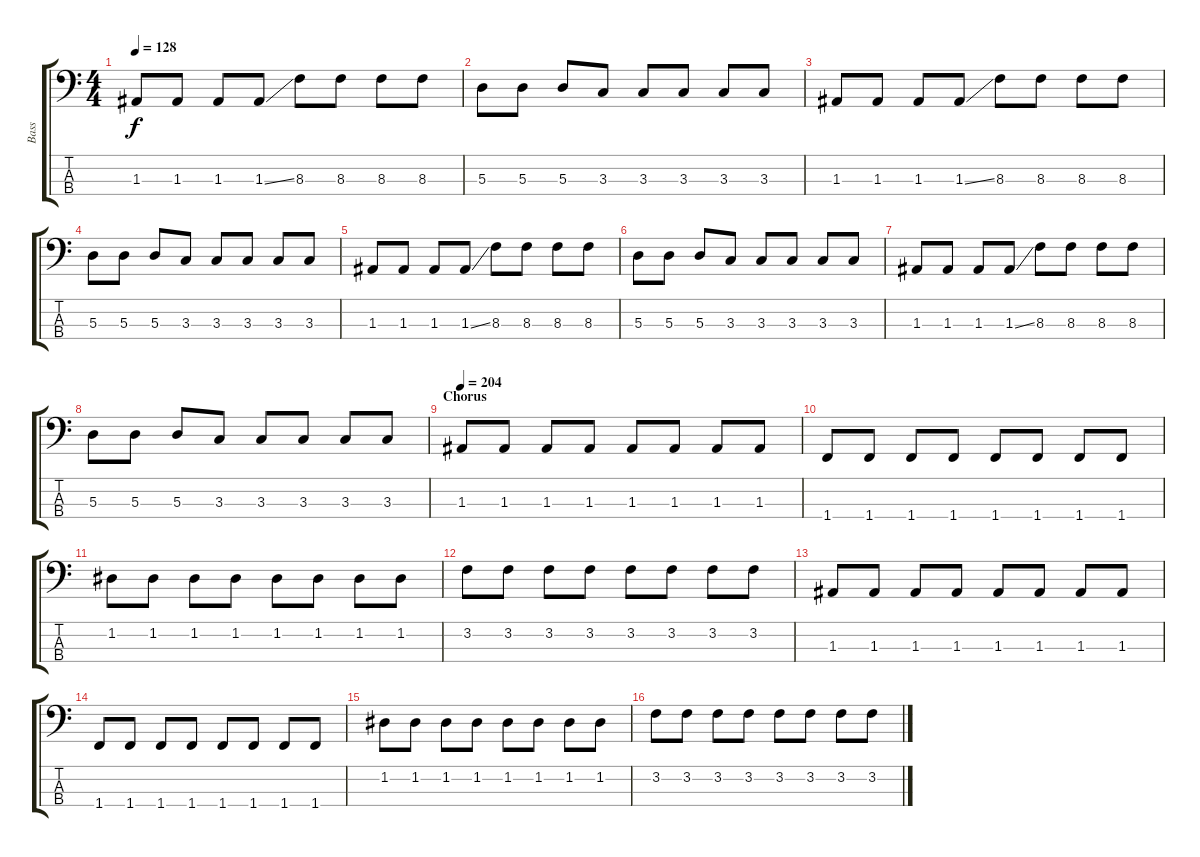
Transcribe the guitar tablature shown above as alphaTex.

\track ("Bass" "Bass") {instrument electricbasspick}
\staff {score tabs}
\tuning (G2 D2 A1 E1) {hide}
\ts (4 4)
\tempo 128
\clef f4
\ks c
1.3.8{dy f} 1.3.8 1.3.8 1.3{ss}.8 8.3.8 8.3.8 8.3.8 8.3.8 |
5.3.8 5.3.8 5.3.8 3.3.8 3.3.8 3.3.8 3.3.8 3.3.8 |
1.3.8 1.3.8 1.3.8 1.3{ss}.8 8.3.8 8.3.8 8.3.8 8.3.8 |
5.3.8 5.3.8 5.3.8 3.3.8 3.3.8 3.3.8 3.3.8 3.3.8 |
1.3.8 1.3.8 1.3.8 1.3{ss}.8 8.3.8 8.3.8 8.3.8 8.3.8 |
5.3.8 5.3.8 5.3.8 3.3.8 3.3.8 3.3.8 3.3.8 3.3.8 |
1.3.8 1.3.8 1.3.8 1.3{ss}.8 8.3.8 8.3.8 8.3.8 8.3.8 |
5.3.8 5.3.8 5.3.8 3.3.8 3.3.8 3.3.8 3.3.8 3.3.8 |
\section ("" "Chorus")
\tempo 204
1.3.8 1.3.8 1.3.8 1.3.8 1.3.8 1.3.8 1.3.8 1.3.8 |
1.4.8 1.4.8 1.4.8 1.4.8 1.4.8 1.4.8 1.4.8 1.4.8 |
1.2.8 1.2.8 1.2.8 1.2.8 1.2.8 1.2.8 1.2.8 1.2.8 |
3.2.8 3.2.8 3.2.8 3.2.8 3.2.8 3.2.8 3.2.8 3.2.8 |
1.3.8 1.3.8 1.3.8 1.3.8 1.3.8 1.3.8 1.3.8 1.3.8 |
1.4.8 1.4.8 1.4.8 1.4.8 1.4.8 1.4.8 1.4.8 1.4.8 |
1.2.8 1.2.8 1.2.8 1.2.8 1.2.8 1.2.8 1.2.8 1.2.8 |
3.2.8 3.2.8 3.2.8 3.2.8 3.2.8 3.2.8 3.2.8 3.2.8
